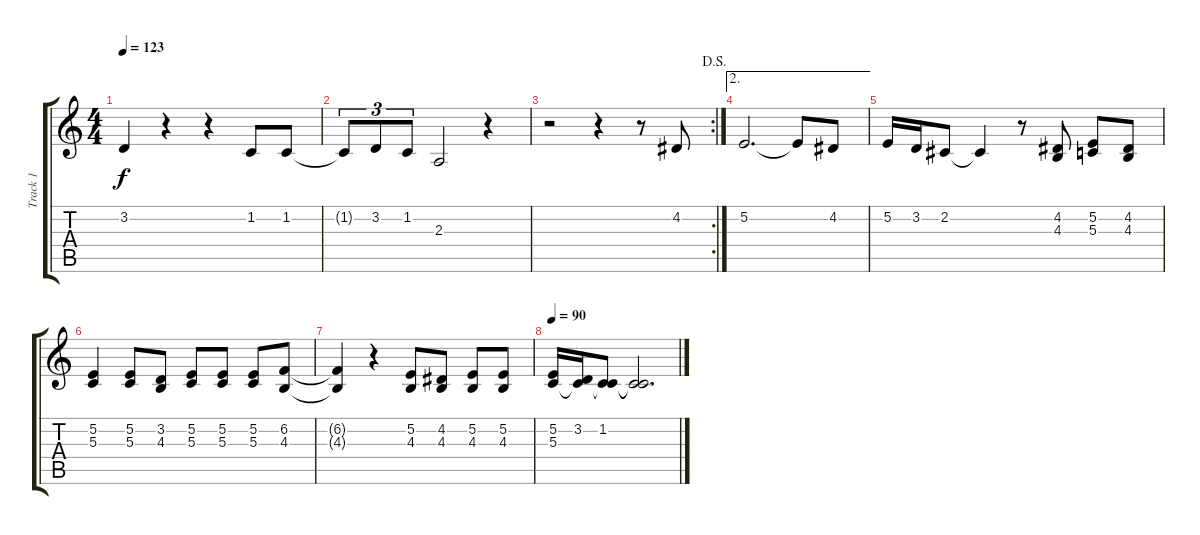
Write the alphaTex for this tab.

\track ("Track 1" "Track 1") {instrument tenorsax}
\staff {score tabs}
\tuning (E4 B3 G3 D3 A2 E2) {hide}
\ts (4 4)
\tempo 123
\clef g2
\ks c
3.2{t}.4{dy f} r.4 r.4 1.2.8 1.2.8 |
1.2{t}.8{tu (3 2)} 3.2.8{tu (3 2)} 1.2.8{tu (3 2)} 2.3.2 r.4 |
\rc 2
\jump dalsegno
r.2 r.4 r.8 4.2.8 |
\ae 2
5.2.2{d} 5.2{t}.8 4.2.8 |
5.2.16 3.2.16 2.2.8 2.2{t}.4 r.8 (4.2 4.3).8 (5.2 5.3).8 (4.2 4.3).8 |
(5.2 5.3).4 (5.2 5.3).8 (3.2 4.3).8 (5.2 5.3).8 (5.2 5.3).8 (5.2 5.3).8 (6.2 4.3).8 |
(6.2{t} 4.3{t}).4 r.4 (5.2 4.3).8 (4.2 4.3).8 (5.2 4.3).8 (5.2 4.3).8 |
\tempo 90
(5.2 5.3).16 (3.2 5.3{t}).16 (1.2 5.3{t}).8 (1.2{t} 5.3{t}).2{d}
